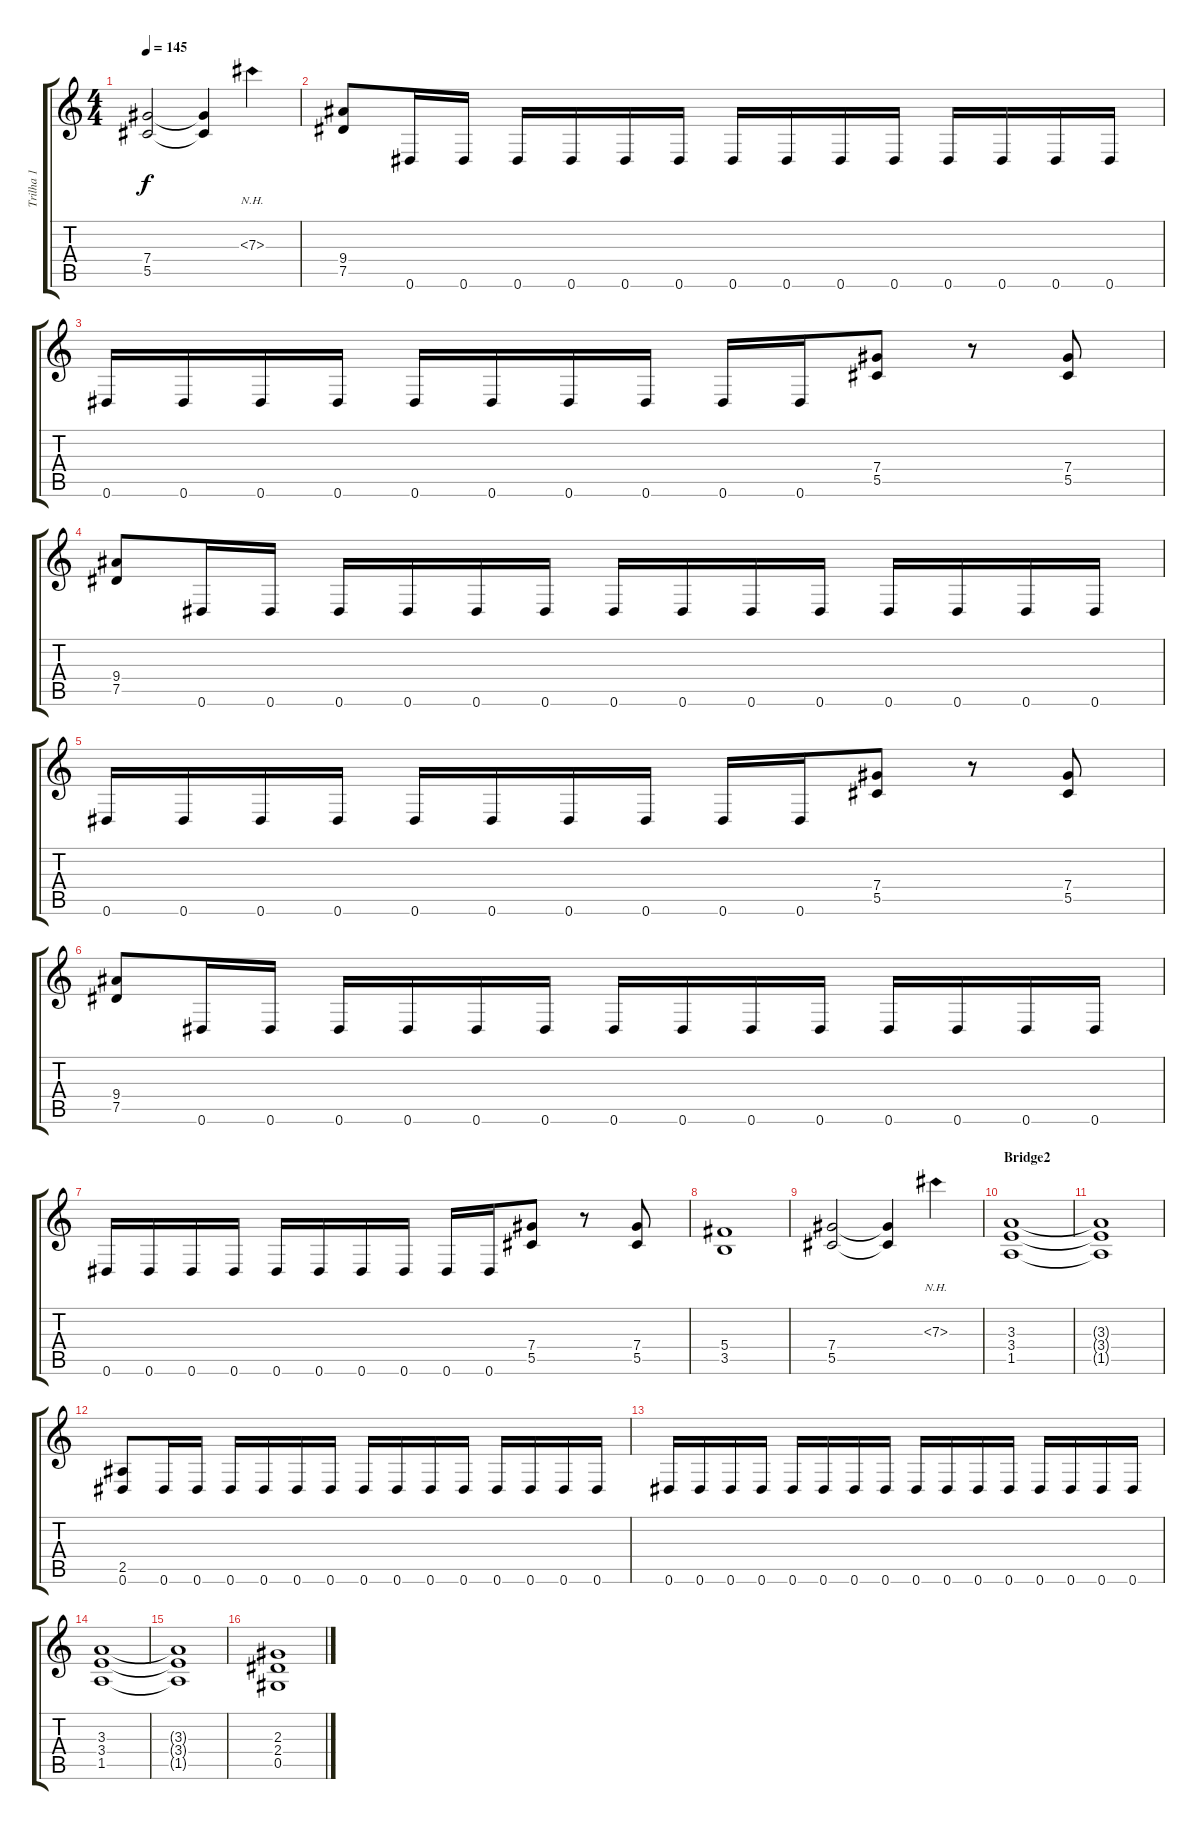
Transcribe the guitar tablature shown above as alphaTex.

\track ("Trilha 1" "Trilha 1") {instrument distortionguitar}
\staff {score tabs}
\tuning (Eb4 Bb3 Gb3 Db3 Ab2 Eb2) {hide}
\ts (4 4)
\tempo 145
\clef g2
\ks c
(7.4 5.5).2{dy f} (7.4{t} 5.5{t}).4 7.3{nh}.4 |
(9.4 7.5).8 0.6.16 0.6.16 0.6.16 0.6.16 0.6.16 0.6.16 0.6.16 0.6.16 0.6.16 0.6.16 0.6.16 0.6.16 0.6.16 0.6.16 |
0.6.16 0.6.16 0.6.16 0.6.16 0.6.16 0.6.16 0.6.16 0.6.16 0.6.16 0.6.16 (7.4 5.5).8 r.8 (7.4 5.5).8 |
(9.4 7.5).8 0.6.16 0.6.16 0.6.16 0.6.16 0.6.16 0.6.16 0.6.16 0.6.16 0.6.16 0.6.16 0.6.16 0.6.16 0.6.16 0.6.16 |
0.6.16 0.6.16 0.6.16 0.6.16 0.6.16 0.6.16 0.6.16 0.6.16 0.6.16 0.6.16 (7.4 5.5).8 r.8 (7.4 5.5).8 |
(9.4 7.5).8 0.6.16 0.6.16 0.6.16 0.6.16 0.6.16 0.6.16 0.6.16 0.6.16 0.6.16 0.6.16 0.6.16 0.6.16 0.6.16 0.6.16 |
0.6.16 0.6.16 0.6.16 0.6.16 0.6.16 0.6.16 0.6.16 0.6.16 0.6.16 0.6.16 (7.4 5.5).8 r.8 (7.4 5.5).8 |
(5.4 3.5).1 |
(7.4 5.5).2 (7.4{t} 5.5{t}).4 7.3{nh}.4 |
\section ("" "Bridge2")
(3.3 3.4 1.5).1 |
(3.3{t} 3.4{t} 1.5{t}).1 |
(2.5 0.6).8 0.6.16 0.6.16 0.6.16 0.6.16 0.6.16 0.6.16 0.6.16 0.6.16 0.6.16 0.6.16 0.6.16 0.6.16 0.6.16 0.6.16 |
0.6.16 0.6.16 0.6.16 0.6.16 0.6.16 0.6.16 0.6.16 0.6.16 0.6.16 0.6.16 0.6.16 0.6.16 0.6.16 0.6.16 0.6.16 0.6.16 |
(3.3 3.4 1.5).1 |
(3.3{t} 3.4{t} 1.5{t}).1 |
(2.3 2.4 0.5).1
